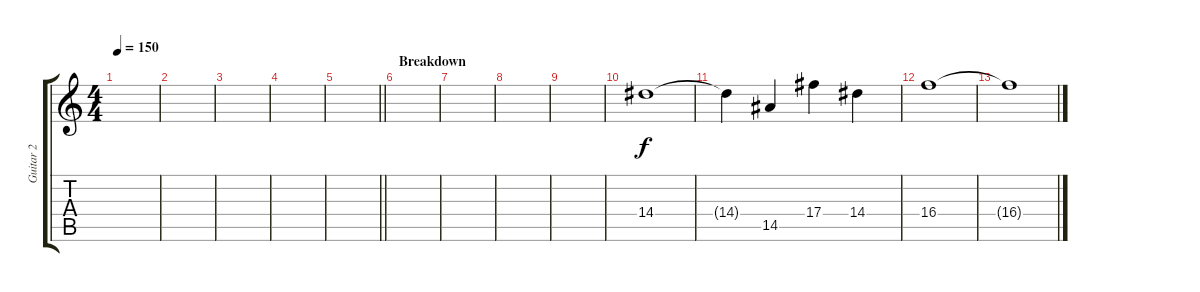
\track ("Guitar 2" "Guitar 2") {instrument distortionguitar}
\staff {score tabs}
\tuning (Eb4 Bb3 Gb3 Db3 Ab2 Eb2) {hide}
\ts (4 4)
\tempo 150
\clef g2
\ks c
|
|
|
|
\barLineRight lightlight
|
\section ("" "Breakdown")
|
|
|
|
14.4.1{volume 7} |
14.4{t}.4 14.5.4 17.4.4 14.4.4 |
16.4.1{volume 4} |
16.4{t}.1
